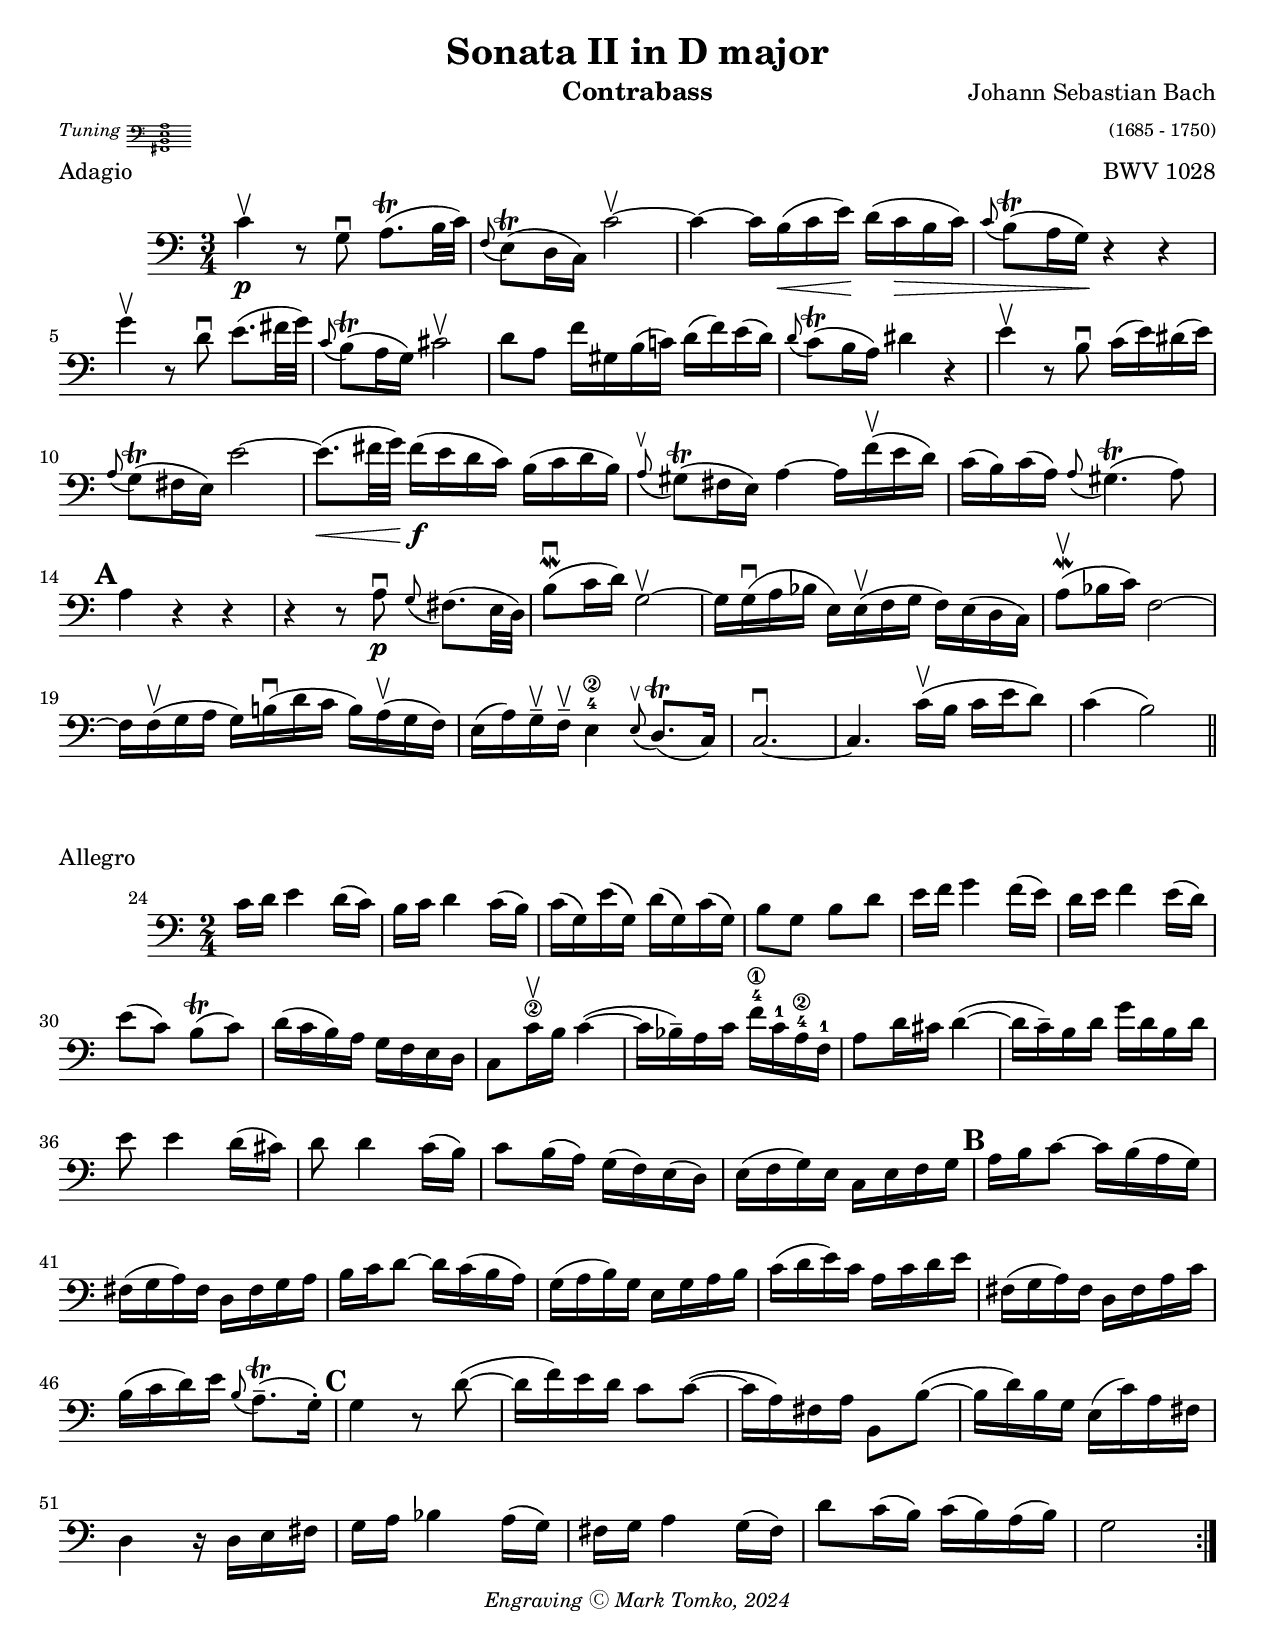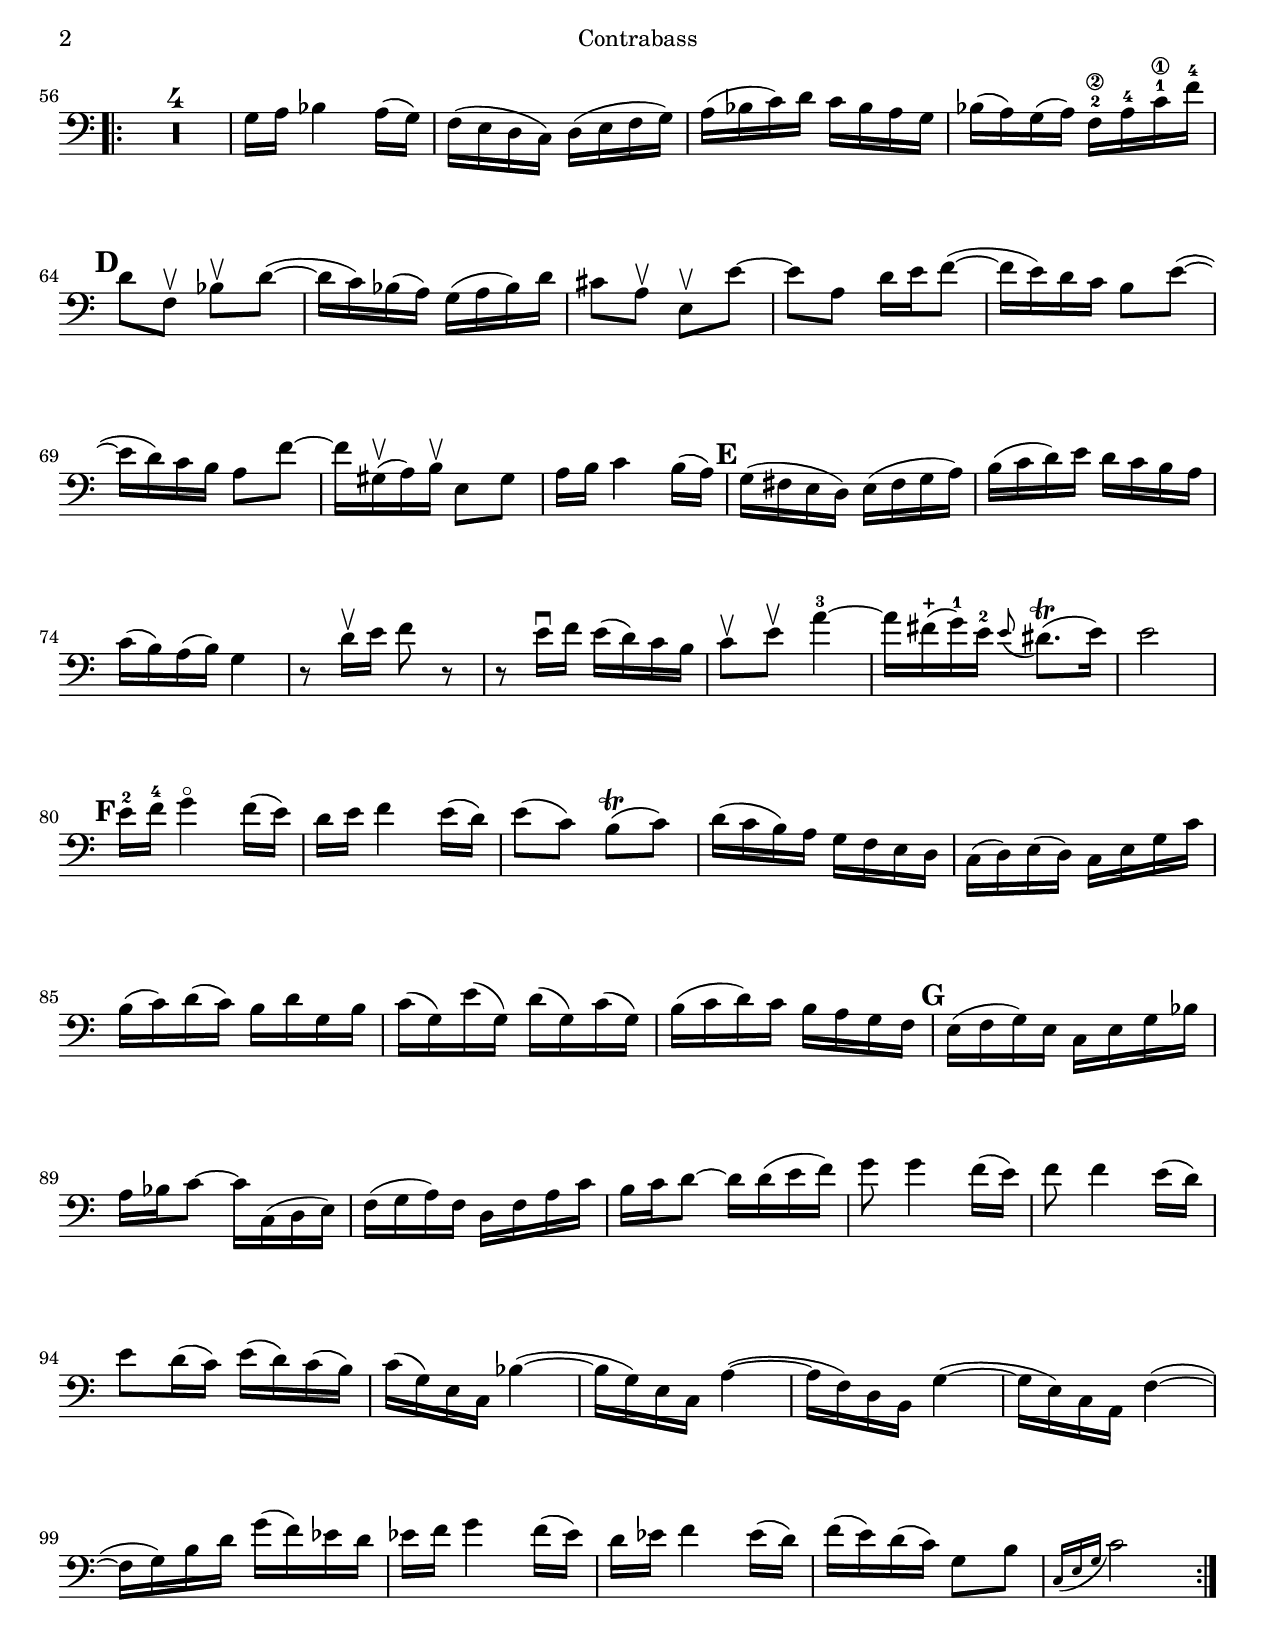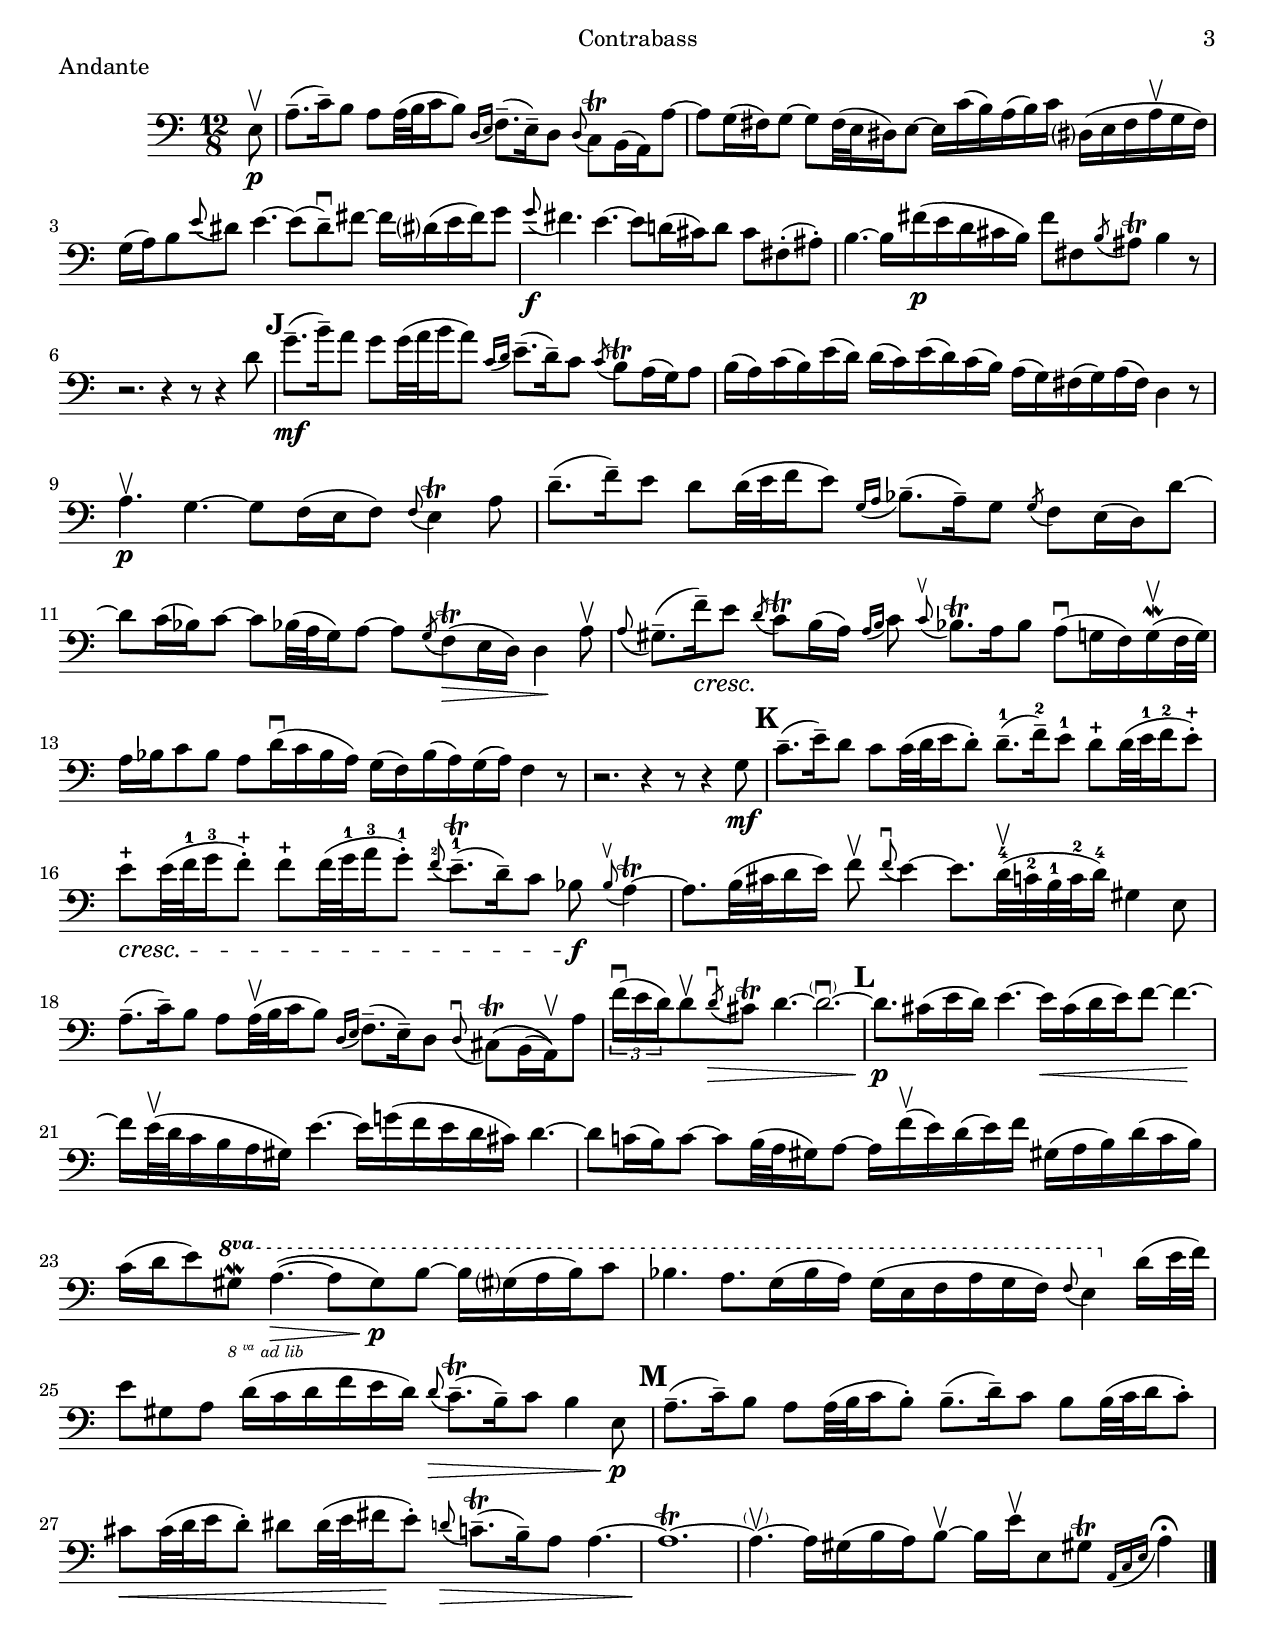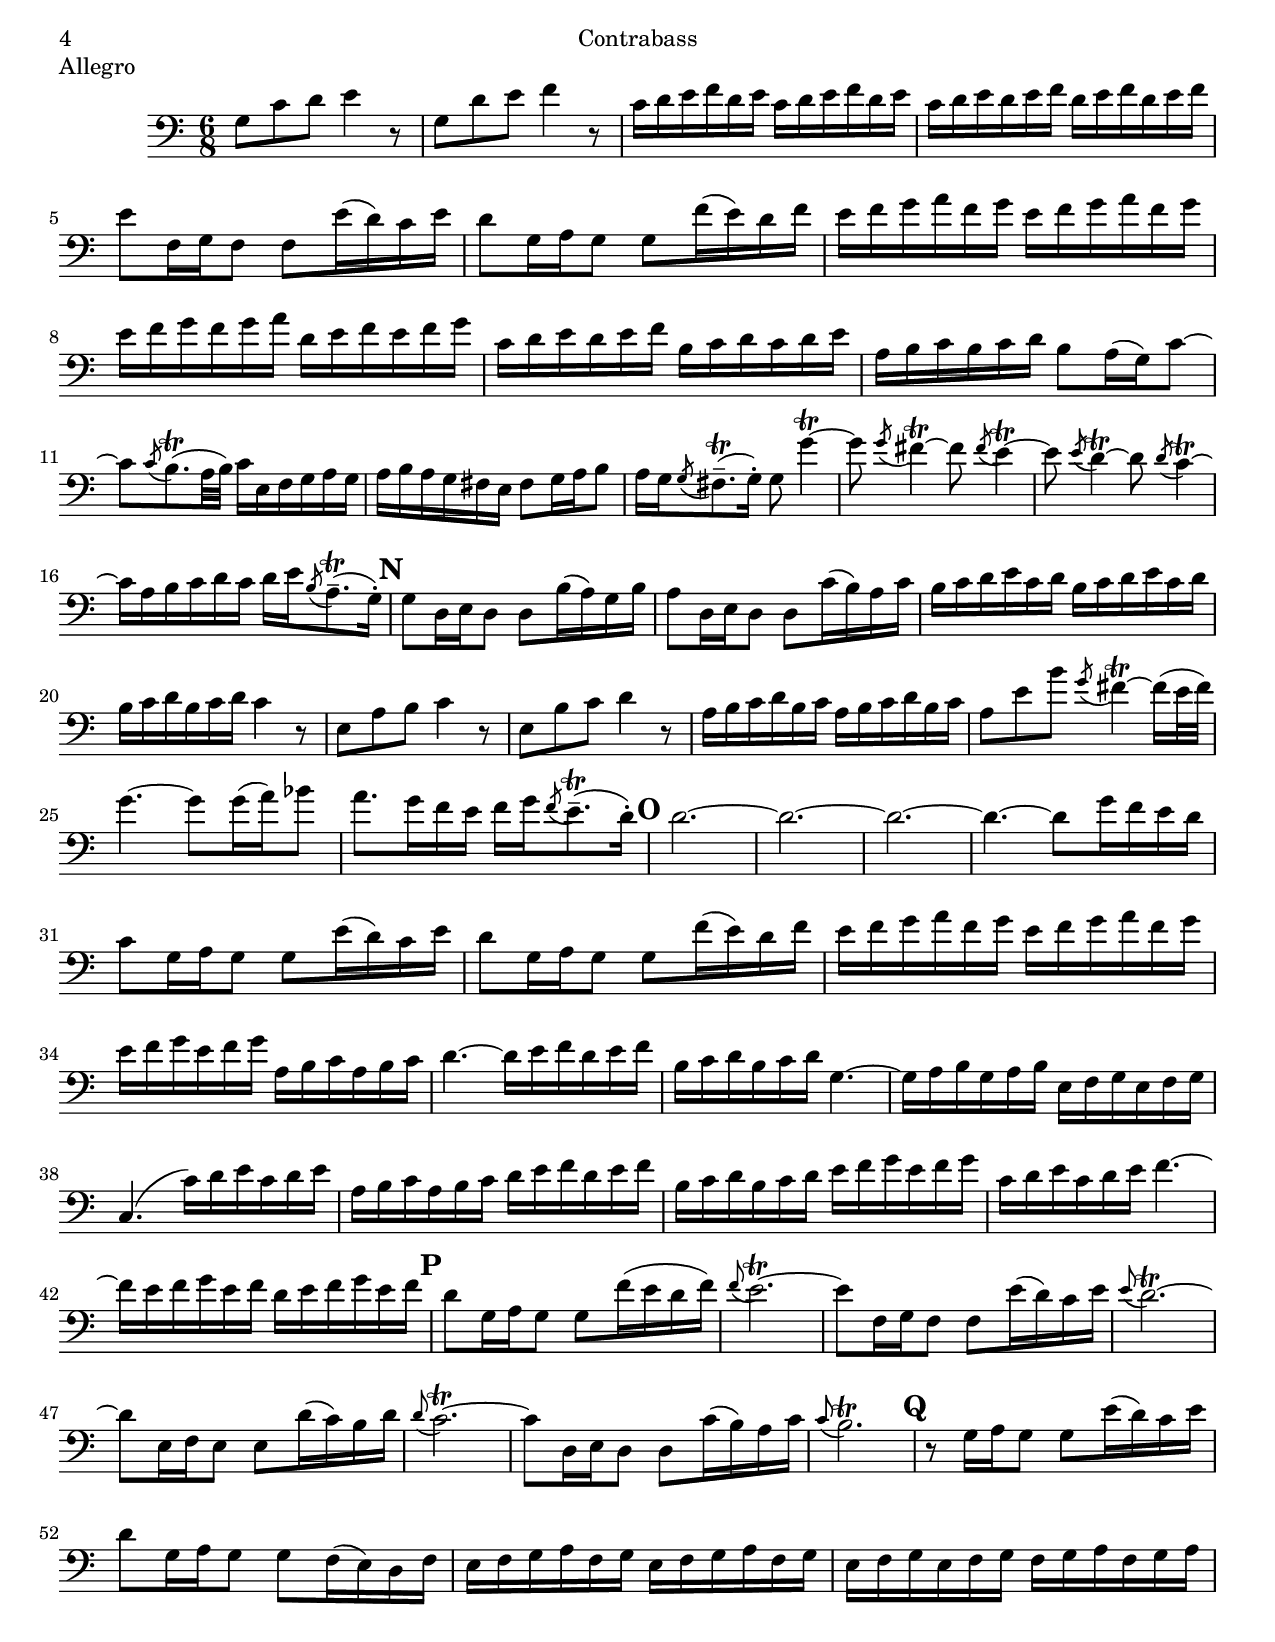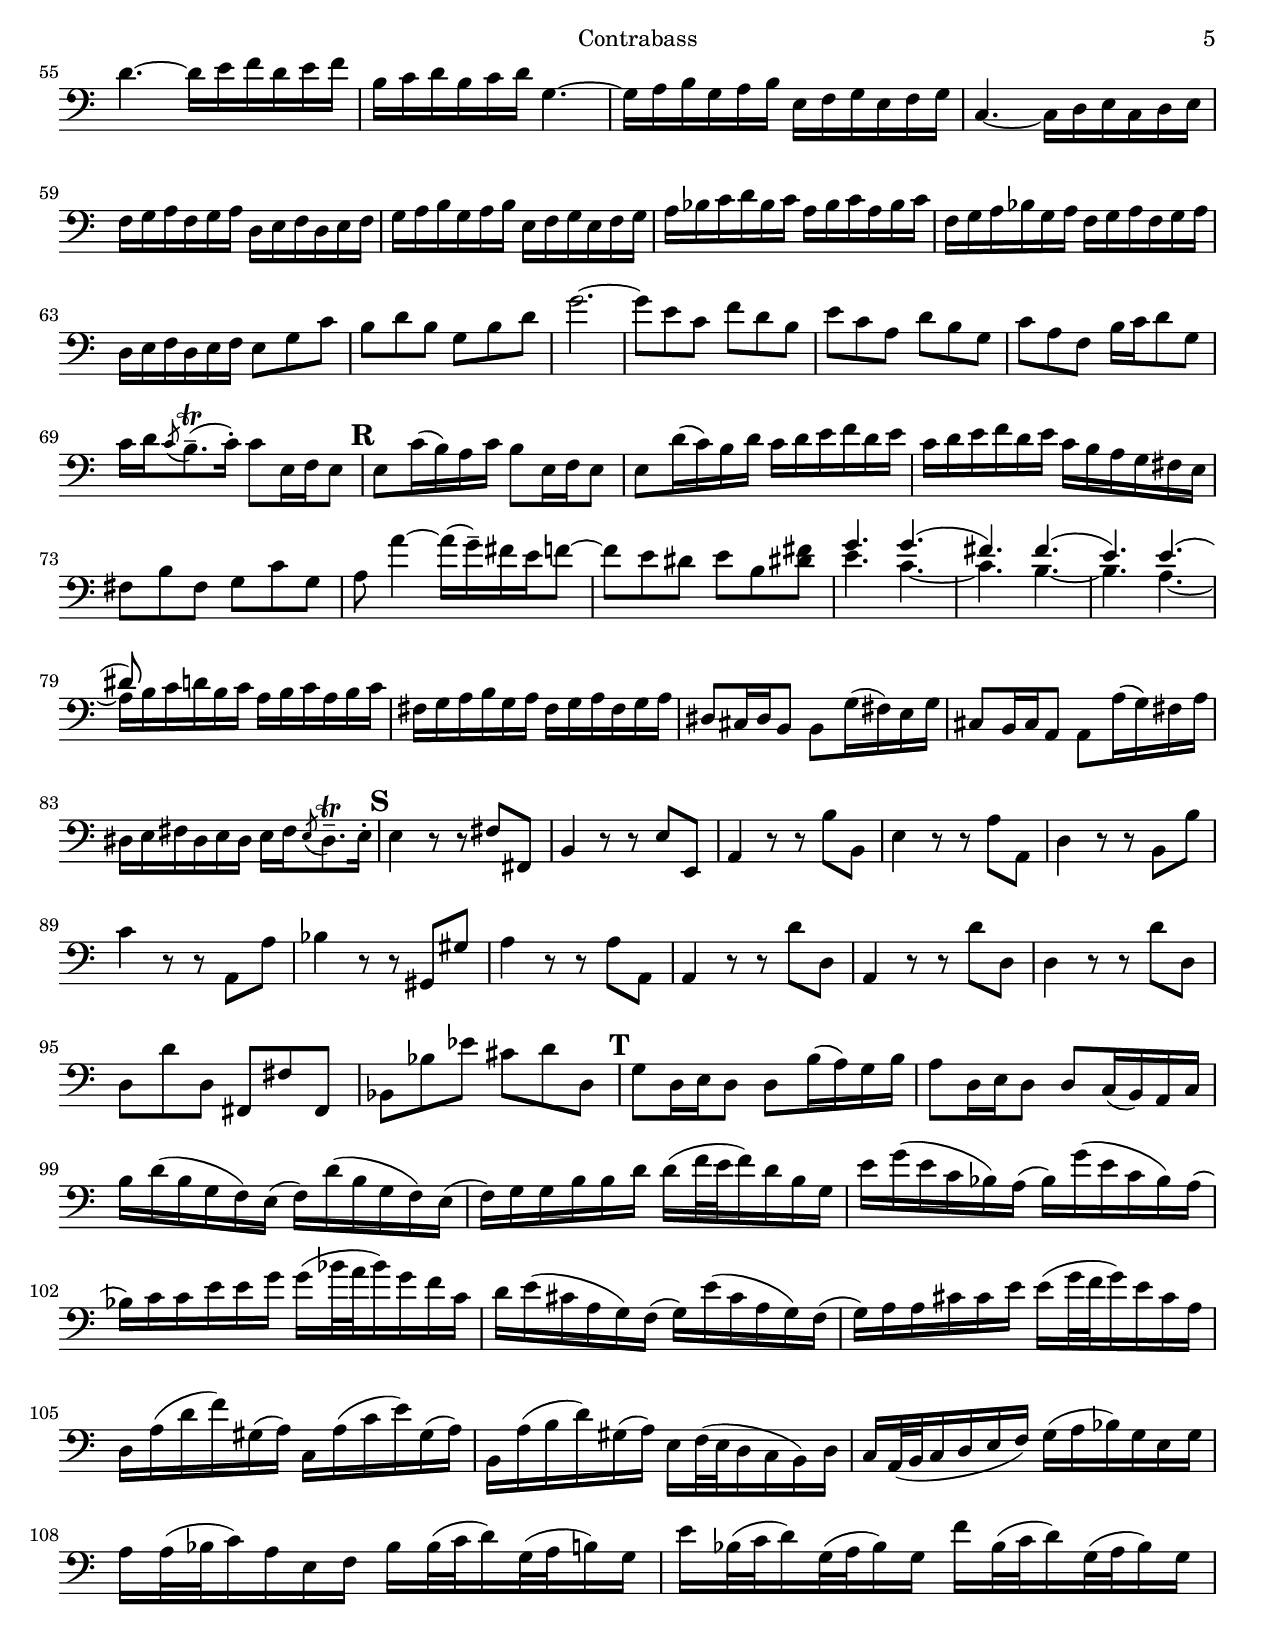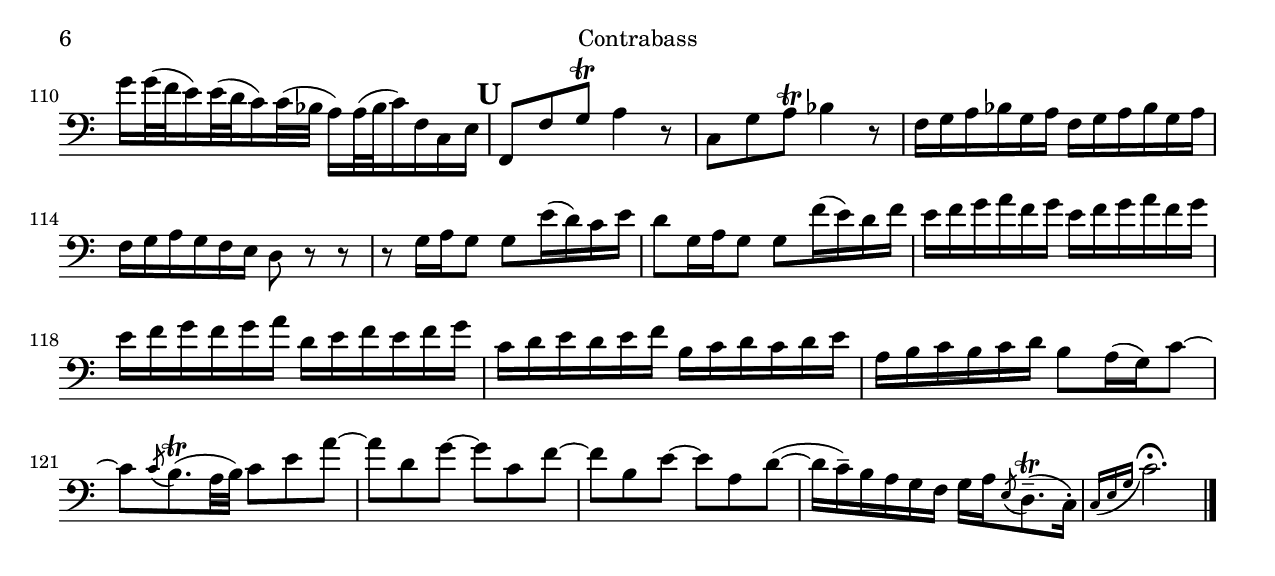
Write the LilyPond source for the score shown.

\version "2.24.3"

\version "2.24.3"

soloTuning =
\markup {
  \italic \tiny Tuning
  \score {
    \layout {
      indent = 0.0
    }
    \new Staff \with {
      \magnifyStaff #1/2
    } {
      \new Voice {
        \relative {
          \omit Score.TimeSignature
          \omit Score.BarLine
          \clef bass
          <<fis,1 b e a>>
        }
      }
    }
  }
}

\version "2.24.3"

adagioBassNotes =
\relative {
  \set Score.rehearsalMarkFormatter = #format-mark-alphabet
  \clef bass
  \time 3/4
  \key c \major
  | c'4\p\upbow r8 g\downbow a8.\trill (b32 c)
  | \appoggiatura f,8 e8\trill (d16 c) c'2\upbow~
  | c4~ c16 b\< (c e\!) d (c\> b c)
  | \appoggiatura c8 b\trill (a16 g\!) r4 r4 \break
  | g'4\upbow r8 d\downbow e8. (fis32 g)
  | \appoggiatura c,8 b\trill (a16 g) cis2\upbow
  | d8 a f'16 gis, b (c!) d (f) e (d)
  | \appoggiatura d8 c\trill (b16 a) dis4 r
  | e4\upbow r8 b\downbow c16 (e) dis (e) \break
  | \appoggiatura a,8 g\trill (fis16 e) e'2~
  | e8.\< (fis32 g) fis16\f (e d c) b (c d b)
  | \appoggiatura a8\upbow gis\trill (fis16 e) a4~ a16 f'\upbow (e d)
  | c16 (b) c16 (a) \appoggiatura a8 gis4.\trill (a8) \break
  | \mark \default a4 r r
  | r4 r8 a8\p\downbow \appoggiatura g8 fis8. (e32 d)
  | b'8\mordent\downbow (c16 d)) g,2\upbow~
  | g16 g\downbow (a bes e,) e\upbow (f g f)  e (d c)
  | a'8\mordent\upbow (bes16 c) f,2~ \break
  | f16 f\upbow (g a g) b!\downbow (d c b) a\upbow (g f16)
  | e16 (a) g\tenuto\upbow f\tenuto\upbow e4-4\2 \appoggiatura e8\upbow d8.\trill (c16)
  | c2.\downbow~
  | c4. c'16\upbow (b c e d8)
  | c4 (b2) \bar "||"
}

\version "2.24.3"

plus = \finger \markup \fontsize #6 "+"

allegroBassNotes =
\relative {
  \clef bass
  \time 2/4
  \key c \major
  \set Score.rehearsalMarkFormatter = #format-mark-alphabet
  \set Score.currentBarNumber = #24
  \repeat volta 2 {
    c'16 d e4 d16 (c)
    | b16 c d4 c16 (b)
    | c16 (g) e' (g,) d' (g,) c (g)
    | b8 g b d
    | e16 f g4 f16 (e)
    | d16 e f4 e16 (d) \break
    | e8 (c) b\trill (c)
    | d16 (c b)  a g f e d
    | c8 c'16\2\upbow b c4~ (
    | c16 bes\tenuto) a c f-4\1 c-1 a-4\2 f-1
    | a8 d16 cis d4~ (
    | d16 c\tenuto) b d g d b d \break
    | e8 e4 d16 (cis)
    | d8 d4 c16 (b)
    | c8 b16 (a) g (f) e (d)
    | e16 (f g) e c e f g
    | \mark 2 a16 b c8~ c16 b (a g) \break
    | fis16 (g a) fis d fis g a
    | b16 c d8~ d16 c (b a)
    | g16 (a b) g e g a b
    | c16 (d e16) c a c d e
    | fis,16 (g a) fis d fis a c \break
    | b16 (c d) e \appoggiatura b8 a8.\trill\tenuto (g16\staccato)
    | \mark \default g4 r8 d'8~ (
    | d16 f) e d c8 c~ (
    | c16 a) fis a b,8 b'~ (
    | b16 d) b g e (c') a fis \break
    | d4 r16 d16 e fis
    | g16 a bes4 a16 (g)
    | fis g a4 g16 (fis)
    | d'8 c16 (b) c (b) a (b)
    | g2
  } \pageBreak
  \repeat volta 2 {
    \compressMMRests { R2*4 }
    g16 a bes4 a16 (g)
    | f16 (e d c) d (e f g)
    | a16 (bes c) d c bes a g
    | bes16 (a) g (a) f-2\2 a-4 c-1\1 f-4 \break
    | \mark \default d8 f,\upbow bes\upbow d~ (
    | d16 c) bes (a) g (a bes) d
    | cis8 a\upbow e\upbow e'~
    | e8 a, d16 e f8~ (
    | f16 e) d c b8 e~ (\break
    | e16 d) c b a8 f'8~
    | f16 gis,\upbow (a) b\upbow e,8 gis
    | a16 b c4 b16 (a)
    | \mark \default g16 (fis e d) e (fis g a)
    | b16 (c d) e d c b a \break
    | c16 (b) a (b) g4
    | r8 d'16\upbow e f8 r8
    | r8 e16\downbow f e (d) c b
    | c8\upbow e\upbow a4-3~
    | a16 fis-\plus (g-1) e-2 \appoggiatura e8 dis8.\trill (e16)
    | e2 \break
    | \mark \default e16-2 f-4 g4\flageolet f16 (e)
    | d16 e f4 e16 (d)
    | e8 (c) b\trill (c)
    | d16 (c b) a g f e d
    | c16 (d) e (d) c e g c \break
    | b16 (c) d (c) b d g, b
    | c16 (g) e' (g,) d' (g,) c (g)
    | b16  (c d) c b a g f
    | \mark \default e16 (f g) e c e g bes \break
    | a16 bes c8~ c16 c, (d e)
    | f (g a) f d f a c
    | b16 c d8~ d16 d (e f)
    | g8 g4 f16 (e)
    | f8 f4 e16 (d) \break
    | e8 d16 (c) e (d) c (b)
    | c16 (g) e c bes'4~ (
    | bes16 g) e c a'4~ (
    | a16 f) d b g'4~ (
    | g16 e) c a f'4~ ( \break
    | f16 g) b d g (f) ees d
    | ees16 f g4 f16 (ees)
    | d16 ees f4 ees16 (d)
    | f16 (e) d (c) g8 b
    | \appoggiatura { c,16 e g } c2 \fine \pageBreak
  }
}

\version "2.24.3"

plus = \finger \markup \fontsize #6 "+"

andanteBassNotes =
\relative {
   \autoBreaksOff
  \set Score.rehearsalMarkFormatter = #format-mark-alphabet
  \set Staff.ottavationMarkups = #ottavation-ordinals
  \clef bass
  \time 12/8
  \key a \minor
  \partial 8 e8\p\upbow
  \autoLineBreaksOff
  | a8.\tenuto (c16\tenuto) b8 a8 a32 (b c16 b8) \appoggiatura { d,16 e } f8.\tenuto (e16\tenuto) d8  \appoggiatura d8 c \trill b16 (a) a'8~
  | a8 g16 (fis) g8~ g8 fis32 (e dis16) e8~ e16 c' (b) a (b) c dis,? (e fis a\upbow g fis) \break
  | g16 (a) b8 \appoggiatura e dis e4.~ e8 (dis\tenuto\downbow) fis~ fis16 dis? (e fis) g8
  | \appoggiatura g\f fis4. e4.~ e8 d!16 (cis) d8 cis fis,!\staccato (ais\staccato)
  | b4.~ b16 fis'\p (e d cis b) fis'8 fis, \acciaccatura b ais\trill b4 r8 \break
  | r2. r4 r8 r4 d8
  | \mark 10 g8.\tenuto\mf (b16\tenuto) a8 g g32 (a b16 a8) \appoggiatura { c,16 d} e8.\tenuto (d16\tenuto) c8 \acciaccatura c8 b8\trill a16 (g) a8
  | b16 (a) c (b) e (d) d (c) e (d) c (b) a (g) fis (g) a (fis) d4 r8 \break
  | a'4.\p\upbow  g4.~ g8 f16 (e f8) \appoggiatura f e4\trill a8
  | d8.\tenuto (f16\tenuto) e8 d8 d32 (e f16 e8) \appoggiatura { g,16 a } bes8.\tenuto (a16\tenuto) g8 \acciaccatura g f e16 (d) d'8~ \break
  | d8 c16 (bes) c8~ c8 bes!32 (a g16) a8~ a8 \acciaccatura g f\trill\> (e16 d) d4\! a'8\upbow
  | \appoggiatura a gis8.\tenuto (f'16\tenuto\cresc) e8\! \acciaccatura d c8\trill b16 (a) \appoggiatura { a b } c8 \appoggiatura c\upbow bes8.\trill a16 bes8 a\downbow (g16 f)  g\mordent\upbow (f32 g) \break
  | a16 bes c8 bes a d16\downbow (c bes a) g (f) bes (a) g (a) f4 r8
  | r2. r4 r8 r4 g8\mf
  | \mark \default c8.\tenuto (e16\tenuto) d8 c c32 (d e16 d8\staccato) d8.\tenuto-1 (f16\tenuto-2) e8-1 d8-\plus d32 (e-1 f16-2 e8\staccato-\plus) \break
  | e8\cresc-\plus e32 (f-1 g16-3 f8\staccato-\plus) f8-\plus f32 (g-1 a16-3 g8\staccato-1) \appoggiatura f-2 e8.-1\tenuto\trill (d16\tenuto) c8 bes\f \appoggiatura bes\upbow a4~\trill
  | a8. b32 (cis d16 e) f8\upbow \appoggiatura f\downbow e4~ e8. d32\upbow-4 (c-2 b-1 c-2 d16-4) gis,4 e8 \break
  | a8.\tenuto (c16\tenuto) b8 a8 a32\upbow (b c16 b8) \appoggiatura { d,16 e } f8.\tenuto (e16\tenuto) d8 \appoggiatura d8\downbow cis\trill \(b16 (a\upbow)\) a'8
  | \tuplet 3/2 {f'16\downbow (e d)} d8\upbow \acciaccatura d\downbow\> cis\trill d4.~d2.-\parenthesize\downbow ~
  | \mark \default d8.\p cis16 (e d) e4.~ e16\< cis (d e) f8~ f4.~\! \break
  | f16 e32\upbow (d c16 b a gis) e'4.~ e16 g! (f e d cis) d4.~
  | d8 c!16 (b) c8~ c b32 (a gis16) a8~ a16 f'\upbow (e) d (e) f gis,! (a b) d (c b) \break
  | c16 (d e8) \ottava 1 gis8_\markup {\teeny { \italic { 8\super{"va"} "ad lib" } } }\mordent a4.~\> (a8 gis\p) b8~ b16 gis? (a b) c8
  | bes4. a8. g16 (bes a) g (e f a g f) \appoggiatura f8 e4 \ottava 0 d16 (e32 f) \break
  | e8 gis, a d16 (c d f e d) \appoggiatura d8\> c8.\tenuto\trill (b16\tenuto) c8 b4 e,8\p
  | \mark \default a8.\tenuto (c16\tenuto) b8 a a32 (b c16 b8\staccato) b8.\tenuto (d16\tenuto) c8 b b32 (c d16 c8\staccato) \break
  | cis8\< cis32 (d e16 d8\staccato) dis dis32 (e fis16\! e8\staccato) \appoggiatura d\> c8.\trill\tenuto (b16\tenuto) a8 a4.~
  | a1.\trill\!~
  | a4.-\parenthesize\upbow~a16 gis (b a) b8\upbow~ b16 e\upbow e,8 gis!8\trill \appoggiatura { a,16 c e} a4\fermata \fine
  \autoLineBreaksOn
}

\version "2.24.3"

allegroIIBassNotes =
\relative {
  \clef bass
  \time 6/8
  \key c \major
  \set Score.rehearsalMarkFormatter = #format-mark-alphabet
  g8 c d e4 r8
  | g,8 d' e f4 r8
  | c16 d e f d e c d e f d e
  | c16 d e d e f d e f d e f \break
  | e8 f,16 g f8 f8 e'16 (d) c e
  | d8 g,16 a g8 g f'16 (e) d f
  | e16 f g a f g e f g a f g \break
  | e16 f g f g a d, e f e f g
  | c,16 d e d e f b, c d c d e
  | a,16 b c b c d b8 a16 (g) c8~ \break
  | c8 \acciaccatura c b8.\trill (a32 b) c16 e, f g a g
  | a16 b a g fis e fis8 g16 a b8
  | a16 g \acciaccatura g8 fis8.\trill\tenuto (g16-.) g8 g'4~\trill
  | g8 \acciaccatura g8 fis4~\trill fis8 \acciaccatura fis e4~\trill
  | e8 \acciaccatura e8 d4~\trill d8 \acciaccatura d8 c4~\trill \break
  | c16 a b c d c d e \acciaccatura b8 a8.\trill\tenuto (g16-.)
  | \mark 14 g8 d16 e d8 d b'16 (a) g b
  | a8 d,16 e d8 d c'16 (b) a c
  | b16 c d e c d b c d e c d \break
  | b16 c d b c d c4 r8
  | e,8 a b c4 r8
  | e,8 b' c d4 r8
  | a16 b c d b c a b c d b c
  | a8 e' b' \acciaccatura g8 fis4~\trill fis16 (e32 fis) \break
  | g4.~ g8 g16 (a) bes8
  | a8. g16 f e f g \acciaccatura f8 e8.\trill\tenuto (d16-.)
  | \mark \default d2.~
  | d2.~
  | d2.~
  | d4.~ d8 g 16 f e d \break
  | c8 g16 a g8 g e'16 (d) c e
  | d8 g,16 a g8 g f'16 (e) d f
  | e16 f g a f g e f g a f g \break
  | e16 f g e f g a, b c a b c
  | d4.~ d16 e f d e f
  | b,16 c d b c d g,4.~
  | g16 a b g a b e, f g e f g \break
  | c,4. (c'16) d e c d e
  | a,16 b c a b c d e f d e f
  | b,16 c d b c d e f g e f g
  | c,16 d e c d e  f4.~ \break
  | f16 e f g e f d e f g e f
  | \mark \default d8 g,16 a g8 g f'16 (e d f)
  | \appoggiatura f8 e2.~\trill
  | e8 f,16 g f8 f e'16 (d) c e
  | \appoggiatura e8 d2.~\trill \break
  | d8 e,16 f e8 e d'16 (c) b d
  | \appoggiatura d8 c2.~\trill
  | c8 d,16 e d8 d c'16 (b) a c
  | \appoggiatura c8 b2.\trill
  | \mark \default r8 g16 a g8 g e'16 (d) c e \break
  | d8 g,16 a g8 g f16 (e) d f
  | e16 f g a f g e f g a f g
  | e16 f g e f g f g a f g a \break
  | d4.~ d16 e f d e f
  | b,16 c d b c d g,4.~
  | g16 a b g a b e, f g e f g
  | c,4.~ c16 d e c d e \break
  | f16 g a f g a d, e f d e f
  | g16 a b g a b e, f g e f g
  | a bes c d bes c  a bes c a bes c
  | f,16 g a bes g a f g a f g a \break
  | d,16 e f d e f e8 g c
  | b8 d b g b d g2.~
  | g8 e c f d b
  | e8 c a d b g
  | c8 a f  b16 c d8 g, \break
  | c16 d \acciaccatura c8 b8.\trill\tenuto (c16-.) c8 e,16 f e8
  | \mark \default e8 c'16 (b) a c b8 e,16 f e8
  | e8 d'16 (c) b d c d e f d e
  | c16 d e f d e c b a g fis e \break
  | fis8 b fis g c g
  | a8 a'4~ a16 (g\tenuto) fis e f8~
  | f8 e dis e b <<dis! fis>>
  | <<
    \voiceOne {
      g4. g4. (
      | fis4.) fis4. (
      | e4.) e4. (
      | dis8) s8 s8 s4.
    }
    \new Voice {
      \voiceTwo
      e4. c4.~
      | c4. b4.~
      | b4. a4.~ \break
      | a16 b16 c d b c a b c a b c
    }
  >> \oneVoice
  | fis,16 g a b g a fis g a fis g a
  | dis,8 cis16 dis b8 b g'16 (fis) e g
  | cis,8 b16 cis a8 a8 a'16 (g) fis a \break
  | dis,16 e fis dis e dis e fis \acciaccatura e8 dis8.\trill\tenuto e16-.
  | \mark \default e4 r8 r fis8 fis,
  | b4 r8 r e8 e,
  | a4 r8 r b' b,
  | e4 r8 r a8 a,
  | d4 r8 r b8 b' \break
  | c4 r8 r a, a'
  | bes4 r8 r gis,8 gis'8
  | a4 r8 r a8 a,
  | a4 r8 r8 d'8 d,
  | a4 r8 r8 d'8 d,
  | d4 r8 r8 d'8 d, \break
  | d8 d' d, fis, fis' fis,
  | bes8 bes' ees cis d d,
  | \mark \default g8 d16 e d8 d b'16 (a) g b
  | a8 d,16 e d8 d c16 (b) a c \break
  | b'16 d (b g f) e (f) d' (b g f) e (
  | f16) g g b b d d (f32 e f16) d b g
  | e'16 g (e c bes) a (bes) g' (e c bes) a ( \break
  | bes16) c c e e g g (bes32 a bes16) g f c
  | d16 e (cis a g) f (g) e' (cis a g) f (
  | g16) a a cis cis e e (g32 f g16) e cis a \break
  | d,16 a' (d f) gis, (a) c, a' (c e) gis, (a)
  | b,16 a' (b d) gis, (a) e f32 (e d16 c b) d
  | c16 a32 (b c16 d e f) g (a bes) g e g \break
  | a16 a32 (bes c16) a e f bes bes32 (c d16) g,32 (a b16) g
  | e'16 bes32 (c d16) g,32 (a bes16) g f' bes,32 ( c d16) g,32 (a bes16) g \break
  | g'16 g32 (f e16) e32 (d c16) c32 (bes a16) a32 (bes c16) f, c e
  | \mark \default f,8 f' g\trill a4 r8
  | c,8 g' a\trill bes4 r8
  | f16 g a bes g a f g a bes g a \break
  | f16 g a g f e d8 r8 r8
  | r8 g16 a g8 g8 e'16 (d) c e
  | d8 g,16 a g8 g f'16 (e) d f
  | e16 f g a f g e f g a f g \break
  | e16 f g f g a d, e f e f g
  | c,16 d e d e f b, c d c d e
  | a,16 b c b c d b8 a16 (g) c8~ \break
  | c8 \acciaccatura c8 b8.\trill (a32 b) c8 e a~
  | a8 d, g~ g c, f~
  | f8 b, e~ e a, d~ (
  | d16 c\tenuto) b a g f g a \acciaccatura e8 d8.\trill\tenuto (c16-.)
  | \appoggiatura { c e g } c2. \fermata \fine
}


\header {
  title = "Sonata II in D major"
  opus = "BWV 1028"
  composer = "Johann Sebastian Bach"
  instrument = "Contrabass"
  meter = \soloTuning
  arranger = \markup { \tiny "(1685 - 1750)" }
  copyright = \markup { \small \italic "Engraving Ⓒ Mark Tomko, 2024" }
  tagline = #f
}

\paper {
  #(set-paper-size "letter")
}

\book {
  \score {
    \layout {
      top-margin = 0.0
    }
    \header {
      piece = "Adagio"
    }
    \new Staff {
      \new Voice {
        \adagioBassNotes
      }
    }
  }

  \score {
    \header {
      piece = "Allegro"
      opus = ""
    }
    \new Staff {
      \new Voice {
        \allegroBassNotes
      }
    }
  }

  \score {
    \header {
      piece = "Andante"
      opus = ""
    }
    \new Staff {
      \new Voice {
        \andanteBassNotes
      }
    }
  }

  \score {
    \header {
      piece = "Allegro"
      opus = ""
    }
    \new Staff {
      \new Voice {
        \allegroIIBassNotes
      }
    }
  }
}
